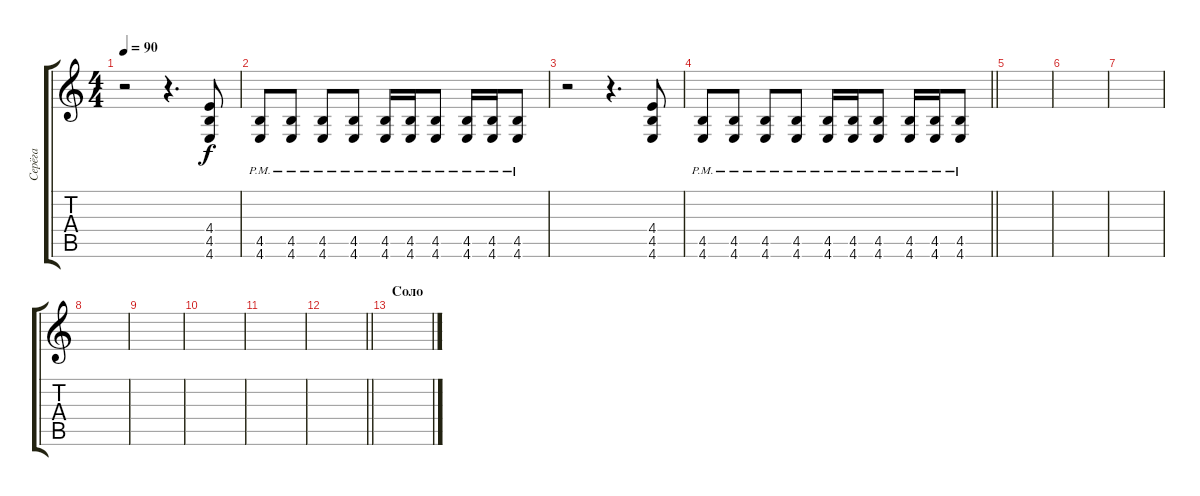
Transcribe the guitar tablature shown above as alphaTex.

\track ("Серёга" "Серёга") {instrument acousticguitarsteel}
\staff {score tabs}
\tuning (D4 A3 F3 C3 G2 C2) {hide}
\ts (4 4)
\tempo 90
\clef g2
\ks c
r.2{dy f} r.4{d} (4.4 4.5 4.6).8 |
(4.5{pm} 4.6{pm}).8 (4.5{pm} 4.6{pm}).8 (4.5{pm} 4.6{pm}).8 (4.5{pm} 4.6{pm}).8 (4.5{pm} 4.6{pm}).16 (4.5{pm} 4.6{pm}).16 (4.5{pm} 4.6{pm}).8 (4.5{pm} 4.6{pm}).16 (4.5{pm} 4.6{pm}).16 (4.5{pm} 4.6{pm}).8 |
r.2 r.4{d} (4.4 4.5 4.6).8 |
\barLineRight lightlight
(4.5{pm} 4.6{pm}).8 (4.5{pm} 4.6{pm}).8 (4.5{pm} 4.6{pm}).8 (4.5{pm} 4.6{pm}).8 (4.5{pm} 4.6{pm}).16 (4.5{pm} 4.6{pm}).16 (4.5{pm} 4.6{pm}).8 (4.5{pm} 4.6{pm}).16 (4.5{pm} 4.6{pm}).16 (4.5{pm} 4.6{pm}).8 |
|
|
|
|
|
|
|
\barLineRight lightlight
|
\section ("" "Соло")
